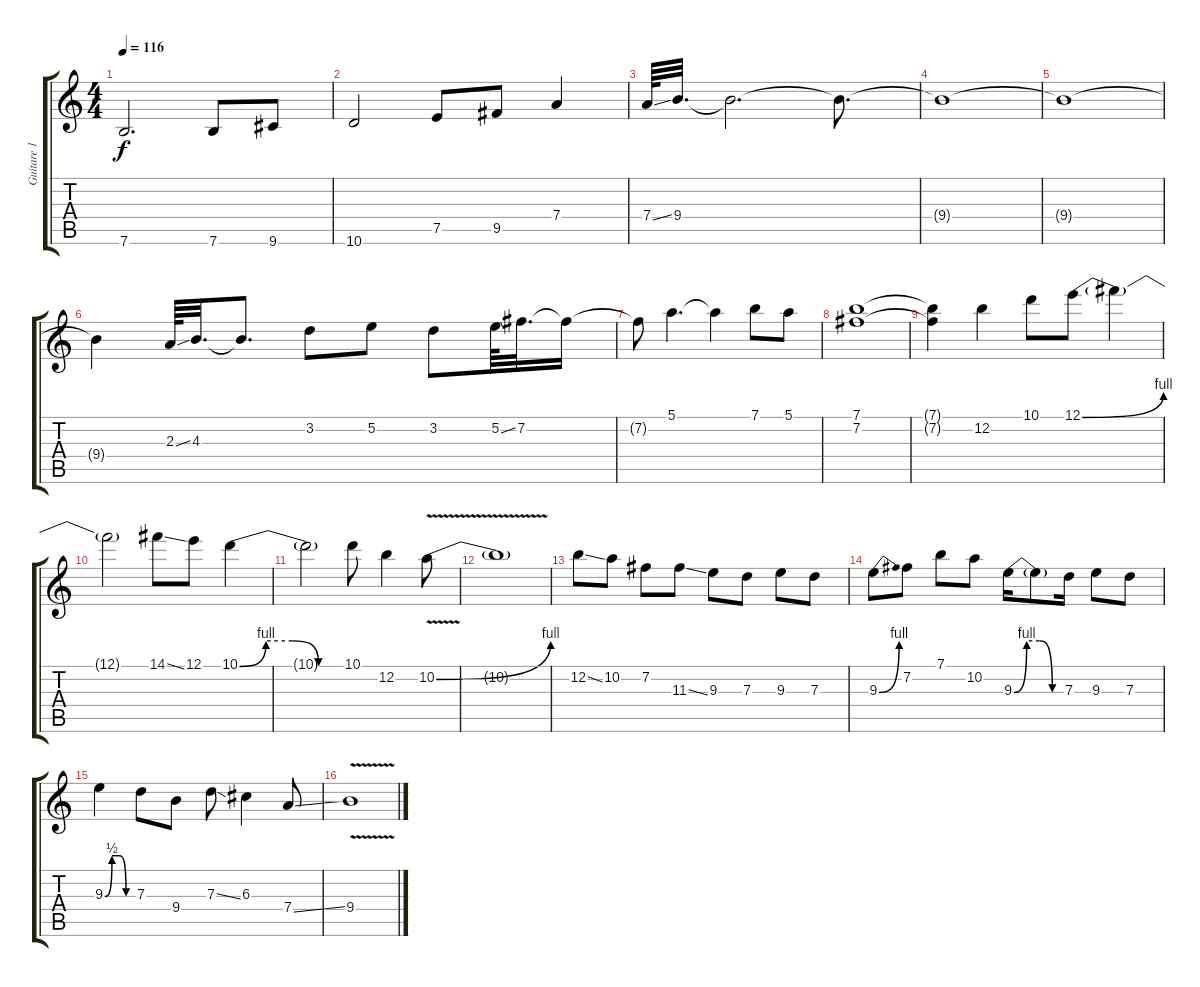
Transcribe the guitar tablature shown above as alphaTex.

\track ("Guitare 1" "Guitare 1") {instrument overdrivenguitar}
\staff {score tabs}
\tuning (E4 B3 G3 D3 A2 E2) {hide}
\ts (4 4)
\tempo 116
\clef g2
\ks c
7.6.2{d dy f instrument overdrivenguitar} 7.6.8 9.6.8 |
10.6.2 7.5.8 9.5.8 7.4.4 |
7.4{ss}.64 9.4.32{d} 9.4{t}.2{d} 9.4{t}.8{d} |
9.4{t}.1 |
9.4{t}.1 |
9.4{t}.4 2.3{ss}.64 4.3.32{d} 4.3{t}.8{d} 3.2.8 5.2.8 3.2.8 5.2{ss}.64 7.2.32{d} 7.2{t}.16 |
7.2{t}.8 5.1.4{d} 5.1{t}.4 7.1.8 5.1.8 |
(7.1 7.2).1 |
(7.1{t} 7.2{t}).4 12.2.4 10.1.8 12.1{be (bend 0 0 60 4)}.8 12.1{t}.4 |
12.1{t}.2 14.1{ss}.8 12.1.8 10.1{be (custom 0 0 15 4 30 4 45 0 60 0)}.4 |
10.1{t}.2 10.1.8 12.2.4 10.2{be (bend 0 0 60 4) v}.8 |
10.2{t}.1 |
12.2{ss}.8 10.2.8 7.2.8 11.3{ss}.8 9.3.8 7.3.8 9.3.8 7.3.8 |
9.3{be (bend 0 0 60 4)}.8 7.2.8 7.1.8 10.2.8 9.3{be (custom 0 0 15 4 30 4 45 0 60 0)}.16 9.3{t}.8 7.3.16 9.3.8 7.3.8 |
9.3{be (custom 0 0 15 2 30 2 45 0 60 0)}.4 7.3.8 9.4.8 7.3{ss}.8 6.3.4 7.4{ss}.8 |
9.4{v}.1
